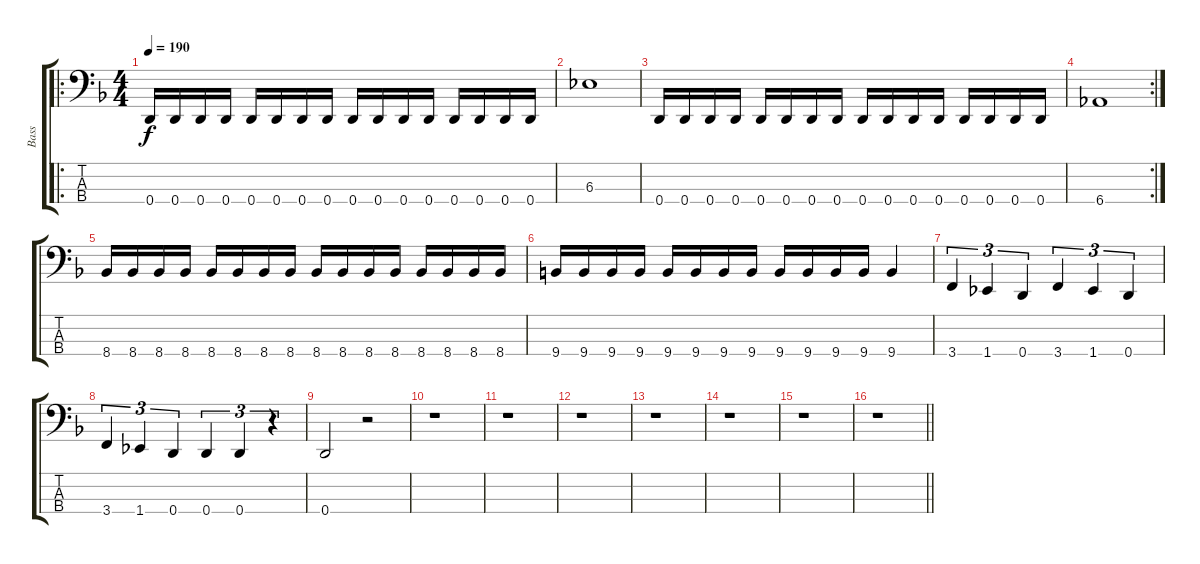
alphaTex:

\track ("Bass" "Bass") {instrument electricbasspick}
\staff {score tabs}
\tuning (G2 D2 A1 D1) {hide}
\ro
\ts (4 4)
\tempo 190
\clef f4
\ks f
0.4.16{dy f instrument electricbasspick} 0.4.16 0.4.16 0.4.16 0.4.16 0.4.16 0.4.16 0.4.16 0.4.16 0.4.16 0.4.16 0.4.16 0.4.16 0.4.16 0.4.16 0.4.16 |
6.3.1 |
0.4.16 0.4.16 0.4.16 0.4.16 0.4.16 0.4.16 0.4.16 0.4.16 0.4.16 0.4.16 0.4.16 0.4.16 0.4.16 0.4.16 0.4.16 0.4.16 |
\rc 2
6.4.1 |
8.4.16 8.4.16 8.4.16 8.4.16 8.4.16 8.4.16 8.4.16 8.4.16 8.4.16 8.4.16 8.4.16 8.4.16 8.4.16 8.4.16 8.4.16 8.4.16 |
9.4.16 9.4.16 9.4.16 9.4.16 9.4.16 9.4.16 9.4.16 9.4.16 9.4.16 9.4.16 9.4.16 9.4.16 9.4.4 |
3.4.4{tu (3 2)} 1.4.4{tu (3 2)} 0.4.4{tu (3 2)} 3.4.4{tu (3 2)} 1.4.4{tu (3 2)} 0.4.4{tu (3 2)} |
3.4.4{tu (3 2)} 1.4.4{tu (3 2)} 0.4.4{tu (3 2)} 0.4.4{tu (3 2)} 0.4.4{tu (3 2)} r.4{tu (3 2)} |
0.4.2 r.2 |
r.1 |
r.1 |
r.1 |
r.1 |
r.1 |
r.1 |
\barLineRight lightlight
r.1
